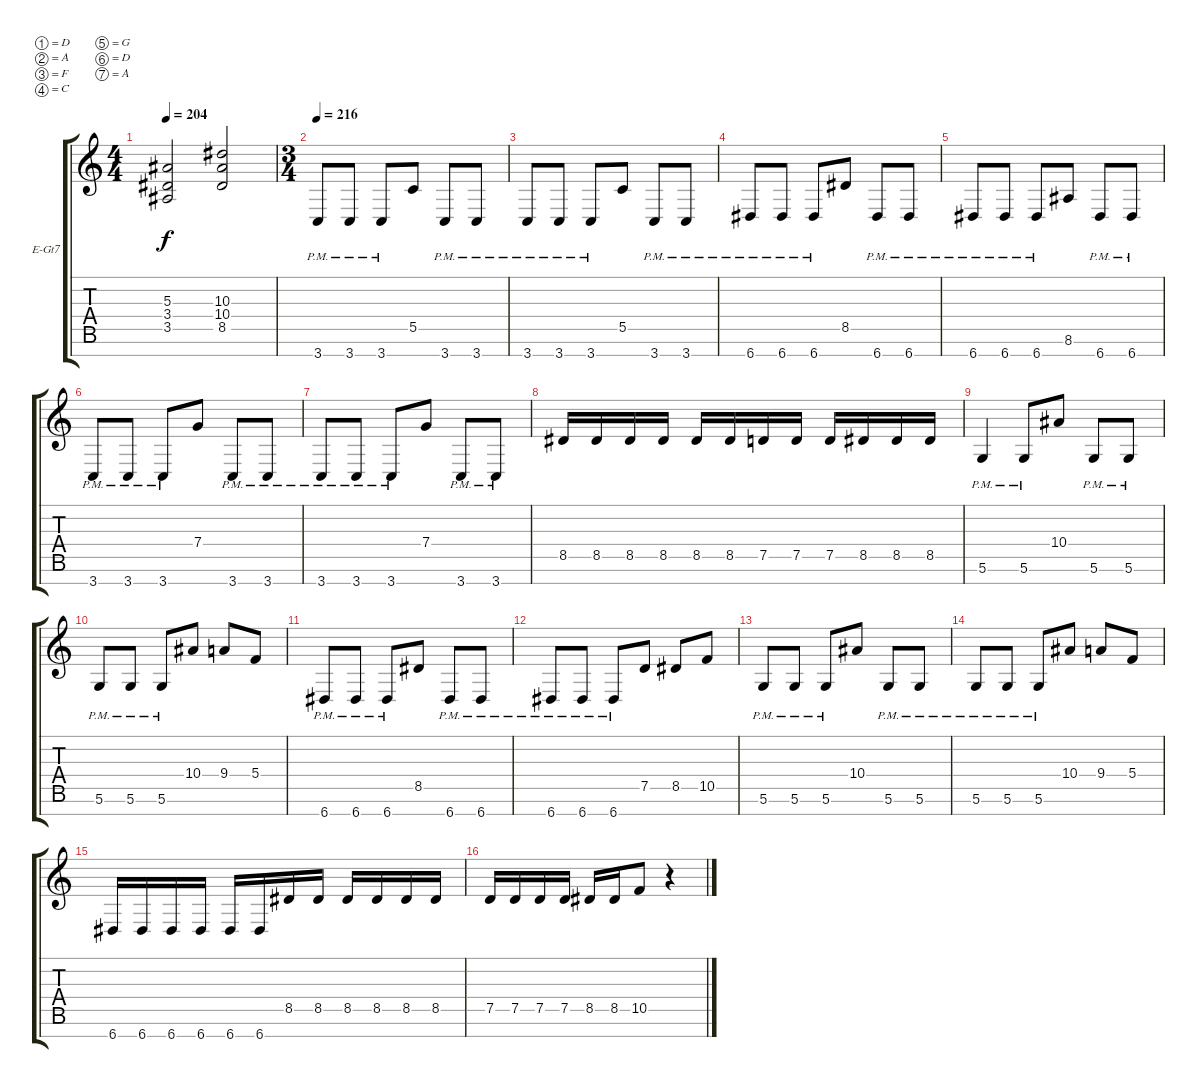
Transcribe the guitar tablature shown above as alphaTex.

\bracketExtendMode groupsimilarinstruments
\firstSystemTrackNameOrientation horizontal
\otherSystemsTrackNameOrientation horizontal
\track ("Kévin Chartré" "E-Gt7") {instrument distortionguitar}
\staff {score tabs}
\tuning (D4 A3 F3 C3 G2 D2 A1)
\ts (4 4)
\tempo 204
\clef g2
\ks c
(5.3 3.4 3.5).2{dy f} (10.3 10.4 8.5).2 |
\ts (3 4)
\beaming (8 2 2 2)
\tempo 216
3.7{pm}.8 3.7{pm}.8 3.7{pm}.8 5.5.8 3.7{pm}.8 3.7{pm}.8 |
3.7{pm}.8 3.7{pm}.8 3.7{pm}.8 5.5.8 3.7{pm}.8 3.7{pm}.8 |
6.7{pm}.8 6.7{pm}.8 6.7{pm}.8 8.5.8 6.7{pm}.8 6.7{pm}.8 |
6.7{pm}.8 6.7{pm}.8 6.7{pm}.8 8.6.8 6.7{pm}.8 6.7{pm}.8 |
3.7{pm}.8 3.7{pm}.8 3.7{pm}.8 7.4.8 3.7{pm}.8 3.7{pm}.8 |
3.7{pm}.8 3.7{pm}.8 3.7{pm}.8 7.4.8 3.7{pm}.8 3.7{pm}.8 |
8.5.16 8.5.16 8.5.16 8.5.16 8.5.16 8.5.16 7.5.16 7.5.16 7.5.16 8.5.16 8.5.16 8.5.16 |
5.6{pm}.4 5.6{pm}.8 10.4.8 5.6{pm}.8 5.6{pm}.8 |
5.6{pm}.8 5.6{pm}.8 5.6{pm}.8 10.4.8 9.4.8 5.4.8 |
6.7{pm}.8 6.7{pm}.8 6.7{pm}.8 8.5.8 6.7{pm}.8 6.7{pm}.8 |
6.7{pm}.8 6.7{pm}.8 6.7{pm}.8 7.5.8 8.5.8 10.5.8 |
5.6{pm}.8 5.6{pm}.8 5.6{pm}.8 10.4.8 5.6{pm}.8 5.6{pm}.8 |
5.6{pm}.8 5.6{pm}.8 5.6{pm}.8 10.4.8 9.4.8 5.4.8 |
6.7.16 6.7.16 6.7.16 6.7.16 6.7.16 6.7.16 8.5.16 8.5.16 8.5.16 8.5.16 8.5.16 8.5.16 |
7.5.16 7.5.16 7.5.16 7.5.16 8.5.16 8.5.16 10.5.8 r.4
